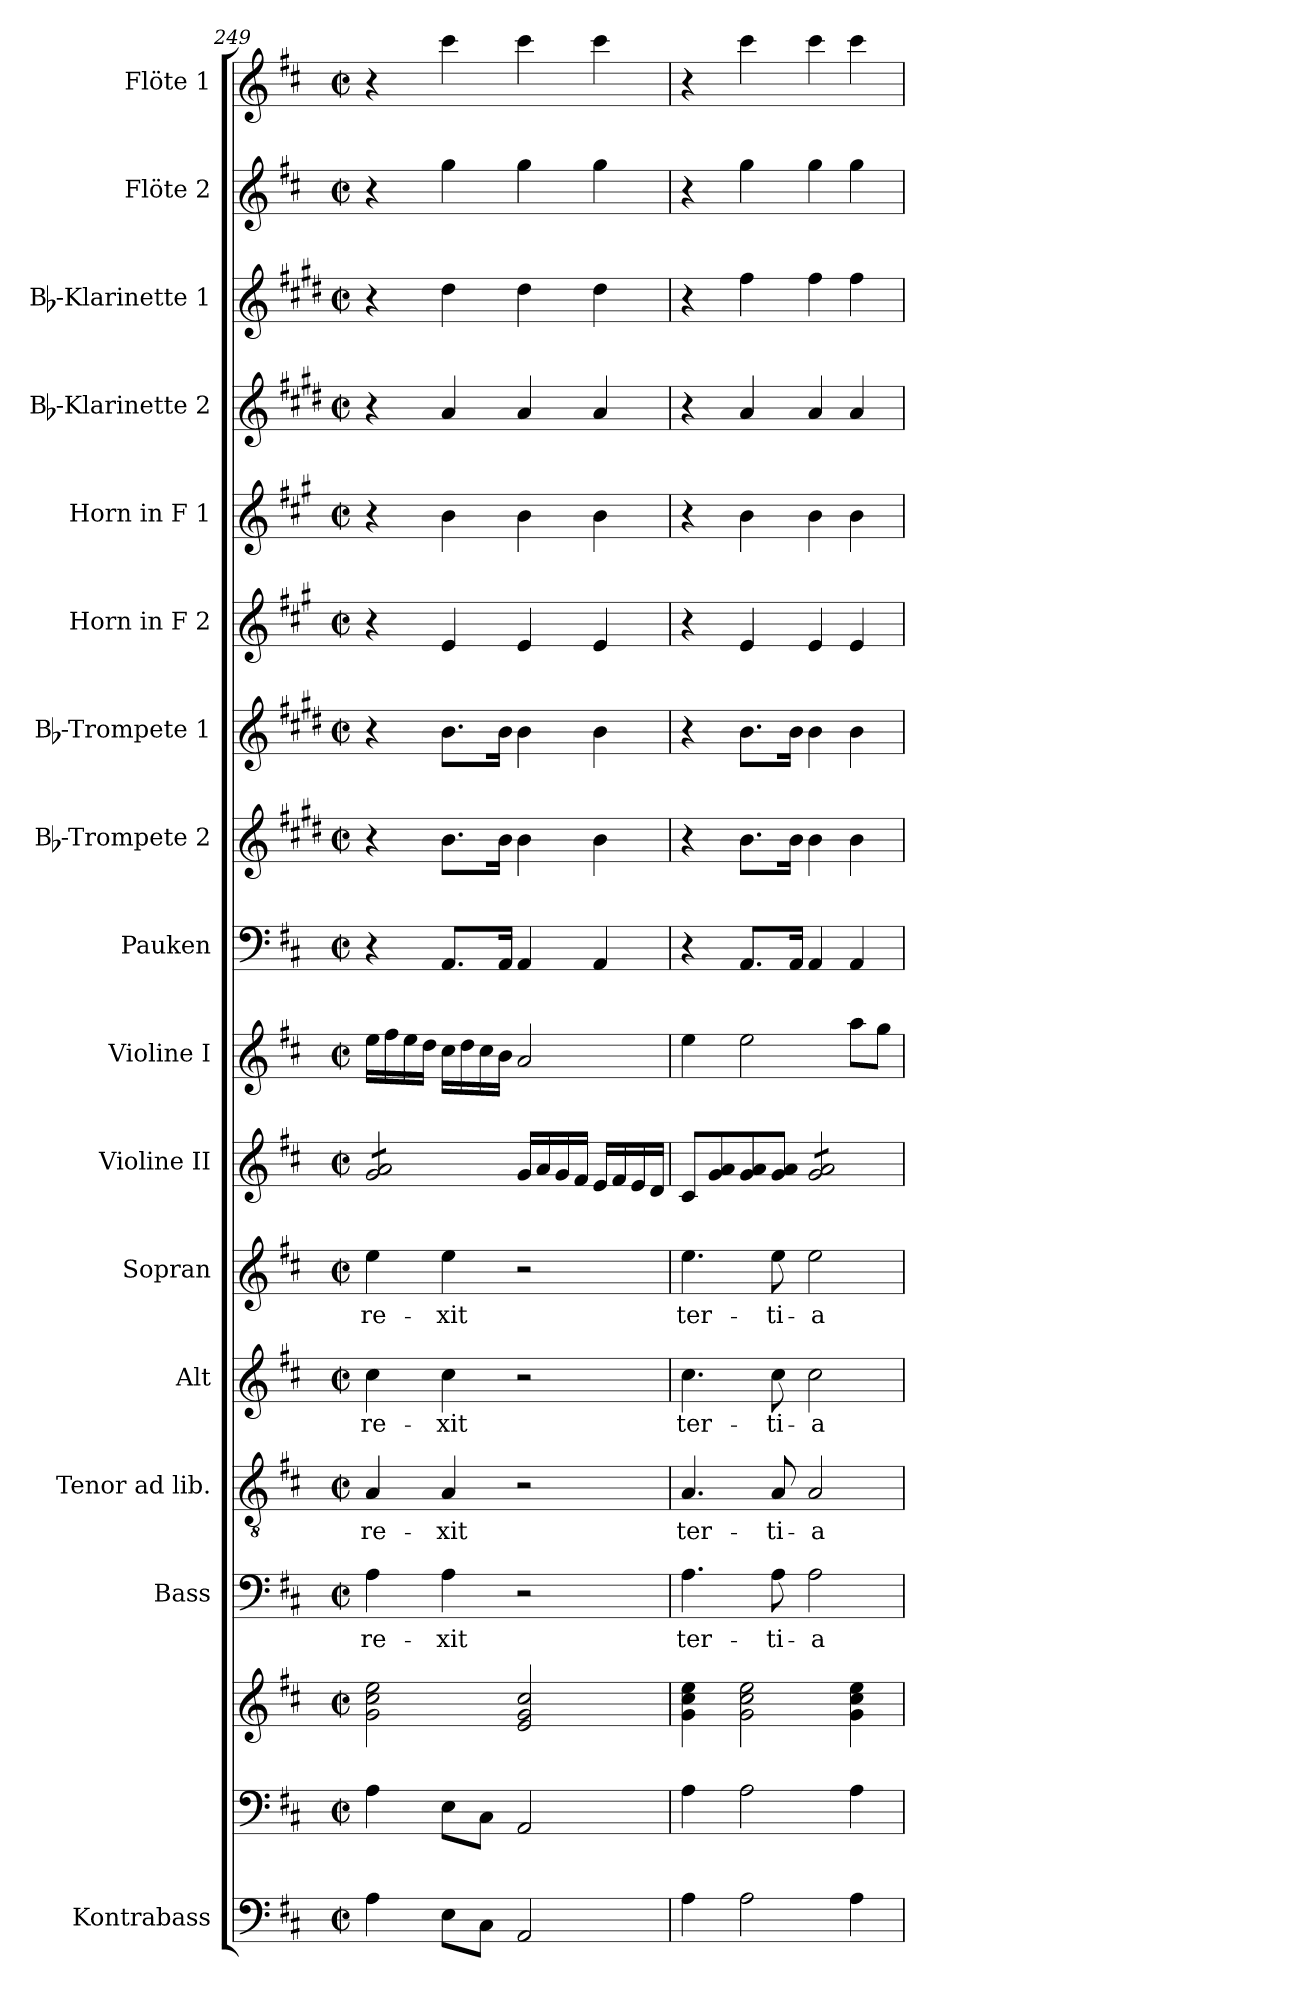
**kern	**kern	**kern	**kern	**text	**kern	**text	**kern	**text	**kern	**text	**kern	**kern	**kern	**kern	**kern	**kern	**kern	**kern	**kern	**kern	**kern
*part17	*part16	*part16	*part15	*part15	*part14	*part14	*part13	*part13	*part12	*part12	*part11	*part10	*part9	*part8	*part7	*part6	*part5	*part4	*part3	*part2	*part1
*staff18	*staff17	*staff16	*staff15	*staff15	*staff14	*staff14	*staff13	*staff13	*staff12	*staff12	*staff11	*staff10	*staff9	*staff8	*staff7	*staff6	*staff5	*staff4	*staff3	*staff2	*staff1
*I"Kontrabass	*	*	*I"Bass	*	*I"Tenor ad lib.	*	*I"Alt	*	*I"Sopran	*	*I"Violine II	*I"Violine I	*I"Pauken	*I"Bb-Trompete 2	*I"Bb-Trompete 1	*I"Horn in F 2	*I"Horn in F 1	*I"Bb-Klarinette 2	*I"Bb-Klarinette 1	*I"Flöte 2	*I"Flöte 1
*I'Kb.	*	*	*I'B.	*	*I'T.	*	*I'A.	*	*I'S.	*	*I'Vl. II	*I'Vl. I	*I'Pk.	*I'Bb Trp. 2	*I'Bb Trp. 1	*	*	*I'Bb Kl. 2	*I'Bb Kl. 1	*I'Fl. 2	*I'Fl. 1
*clefF4	*clefF4	*clefG2	*clefF4	*	*clefGv2	*	*clefG2	*	*clefG2	*	*clefG2	*clefG2	*clefF4	*clefG2	*clefG2	*clefG2	*clefG2	*clefG2	*clefG2	*clefG2	*clefG2
*ITrd7c12	*	*	*	*	*	*	*	*	*	*	*	*	*	*ITrd1c2	*ITrd1c2	*ITrd4c7	*ITrd4c7	*ITrd1c2	*ITrd1c2	*	*
*k[f#c#]	*k[f#c#]	*k[f#c#]	*k[f#c#]	*	*k[f#c#]	*	*k[f#c#]	*	*k[f#c#]	*	*k[f#c#]	*k[f#c#]	*k[f#c#]	*k[f#c#]	*k[f#c#]	*k[f#c#]	*k[f#c#]	*k[f#c#]	*k[f#c#]	*k[f#c#]	*k[f#c#]
*D:	*D:	*D:	*D:	*	*D:	*	*D:	*	*D:	*	*D:	*D:	*D:	*D:	*D:	*D:	*D:	*D:	*D:	*D:	*D:
*M2/2	*M2/2	*M2/2	*M2/2	*	*M2/2	*	*M2/2	*	*M2/2	*	*M2/2	*M2/2	*M2/2	*M2/2	*M2/2	*M2/2	*M2/2	*M2/2	*M2/2	*M2/2	*M2/2
*met(c|)	*met(c|)	*met(c|)	*met(c|)	*	*met(c|)	*	*met(c|)	*	*met(c|)	*	*met(c|)	*met(c|)	*met(c|)	*met(c|)	*met(c|)	*met(c|)	*met(c|)	*met(c|)	*met(c|)	*met(c|)	*met(c|)
=249	=249	=249	=249	=249	=249	=249	=249	=249	=249	=249	=249	=249	=249	=249	=249	=249	=249	=249	=249	=249	=249
!	!	!	!	!LO:LY:b	!	!LO:LY:b	!	!LO:LY:b	!	!LO:LY:b	!	!	!	!	!	!	!	!	!	!	!
*	*	*	*	*	*	*	*	*	*	*	*tremolo	*	*	*	*	*	*	*	*	*	*
4AA\	4A\	2g\ 2cc#\ 2ee\	4A\	-re-	4A/	-re-	4cc#\	-re-	4ee\	-re-	8g/ 8a/L	16ee\LL	4r	4r	4r	4r	4r	4r	4r	4r	4r
.	.	.	.	.	.	.	.	.	.	.	.	16ff#\	.	.	.	.	.	.	.	.	.
.	.	.	.	.	.	.	.	.	.	.	8g/ 8a/	16ee\	.	.	.	.	.	.	.	.	.
.	.	.	.	.	.	.	.	.	.	.	.	16dd\JJ	.	.	.	.	.	.	.	.	.
!	!	!	!	!LO:LY:b	!	!LO:LY:b	!	!LO:LY:b	!	!LO:LY:b	!	!	!	!	!	!	!	!	!	!	!
8EE\L	8E\L	.	4A\	-xit	4A/	-xit	4cc#\	-xit	4ee\	-xit	8g/ 8a/	16cc#\LL	8.AA/L	8.a\L	8.a\L	4A/	4e\	4g/	4cc#\	4gg\	4ccc#\
.	.	.	.	.	.	.	.	.	.	.	.	16dd\	.	.	.	.	.	.	.	.	.
8CC#\J	8C#\J	.	.	.	.	.	.	.	.	.	8g/ 8a/J	16cc#\	.	.	.	.	.	.	.	.	.
*	*	*	*	*	*	*	*	*	*	*	*Xtremolo	*	*	*	*	*	*	*	*	*	*
.	.	.	.	.	.	.	.	.	.	.	.	16b\JJ	16AA/Jk	16a\Jk	16a\Jk	.	.	.	.	.	.
2AAA/	2AA/	2e/ 2g/ 2cc#/	2r	.	2r	.	2r	.	2r	.	16g/LL	2a/	4AA/	4a\	4a\	4A/	4e\	4g/	4cc#\	4gg\	4ccc#\
.	.	.	.	.	.	.	.	.	.	.	16a/	.	.	.	.	.	.	.	.	.	.
.	.	.	.	.	.	.	.	.	.	.	16g/	.	.	.	.	.	.	.	.	.	.
.	.	.	.	.	.	.	.	.	.	.	16f#/JJ	.	.	.	.	.	.	.	.	.	.
.	.	.	.	.	.	.	.	.	.	.	16e/LL	.	4AA/	4a\	4a\	4A/	4e\	4g/	4cc#\	4gg\	4ccc#\
.	.	.	.	.	.	.	.	.	.	.	16f#/	.	.	.	.	.	.	.	.	.	.
.	.	.	.	.	.	.	.	.	.	.	16e/	.	.	.	.	.	.	.	.	.	.
.	.	.	.	.	.	.	.	.	.	.	16d/JJ	.	.	.	.	.	.	.	.	.	.
=250	=250	=250	=250	=250	=250	=250	=250	=250	=250	=250	=250	=250	=250	=250	=250	=250	=250	=250	=250	=250	=250
!	!	!	!	!LO:LY:b	!	!LO:LY:b	!	!LO:LY:b	!	!LO:LY:b	!	!	!	!	!	!	!	!	!	!	!
4AA\	4A\	4g\ 4cc#\ 4ee\	4.A\	ter-	4.A/	ter-	4.cc#\	ter-	4.ee\	ter-	8c#/L	4ee\	4r	4r	4r	4r	4r	4r	4r	4r	4r
.	.	.	.	.	.	.	.	.	.	.	8g/ 8a/	.	.	.	.	.	.	.	.	.	.
2AA\	2A\	2g\ 2cc#\ 2ee\	.	.	.	.	.	.	.	.	8g/ 8a/	2ee\	8.AA/L	8.a\L	8.a\L	4A/	4e\	4g/	4ee\	4gg\	4ccc#\
!	!	!	!	!LO:LY:b	!	!LO:LY:b	!	!LO:LY:b	!	!LO:LY:b	!	!	!	!	!	!	!	!	!	!	!
.	.	.	8A\	-ti-	8A/	-ti-	8cc#\	-ti-	8ee\	-ti-	8g/ 8a/J	.	.	.	.	.	.	.	.	.	.
.	.	.	.	.	.	.	.	.	.	.	.	.	16AA/Jk	16a\Jk	16a\Jk	.	.	.	.	.	.
!	!	!	!	!LO:LY:b	!	!LO:LY:b	!	!LO:LY:b	!	!LO:LY:b	!	!	!	!	!	!	!	!	!	!	!
*	*	*	*	*	*	*	*	*	*	*	*tremolo	*	*	*	*	*	*	*	*	*	*
.	.	.	2A\	-a	2A/	-a	2cc#\	-a	2ee\	-a	8g/ 8a/L	.	4AA/	4a\	4a\	4A/	4e\	4g/	4ee\	4gg\	4ccc#\
.	.	.	.	.	.	.	.	.	.	.	8g/ 8a/	.	.	.	.	.	.	.	.	.	.
4AA\	4A\	4g\ 4cc#\ 4ee\	.	.	.	.	.	.	.	.	8g/ 8a/	8aa\L	4AA/	4a\	4a\	4A/	4e\	4g/	4ee\	4gg\	4ccc#\
.	.	.	.	.	.	.	.	.	.	.	8g/ 8a/J	8gg\J	.	.	.	.	.	.	.	.	.
*	*	*	*	*	*	*	*	*	*	*	*Xtremolo	*	*	*	*	*	*	*	*	*	*
=	=	=	=	=	=	=	=	=	=	=	=	=	=	=	=	=	=	=	=	=	=
*-	*-	*-	*-	*-	*-	*-	*-	*-	*-	*-	*-	*-	*-	*-	*-	*-	*-	*-	*-	*-	*-
